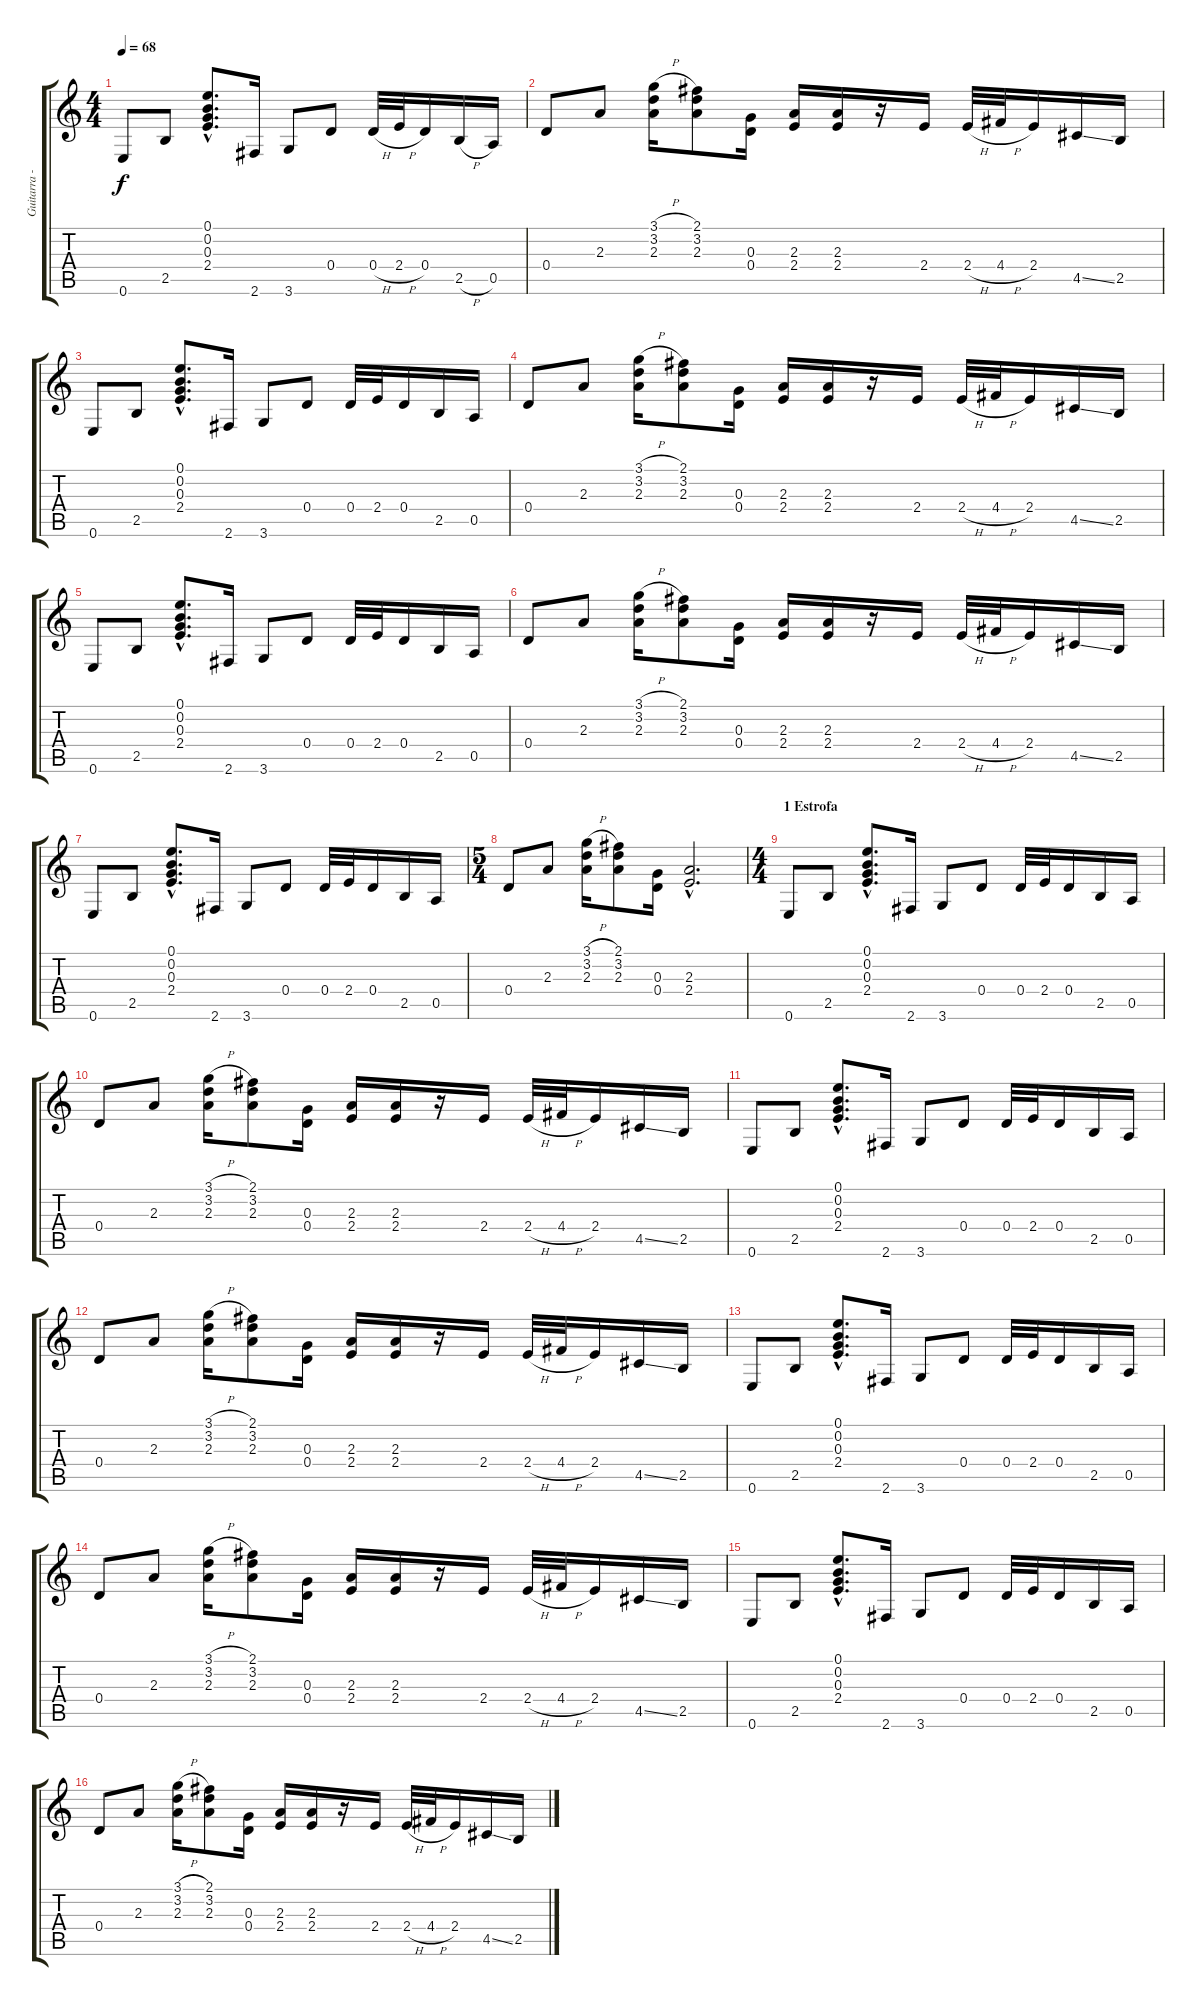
\track ("Guitarra - Gustavo Napoli" "Guitarra -") {instrument electricguitarclean}
\staff {score tabs}
\tuning (E4 B3 G3 D3 A2 E2) {hide}
\ts (4 4)
\tempo 68
\clef g2
\ks c
0.6.8{dy f instrument electricguitarclean} 2.5.8 (0.1{hac} 0.2{hac} 0.3{hac} 2.4{hac}).8{d} 2.6.16 3.6.8 0.4.8 0.4{h}.32 2.4{h}.32 0.4.16 2.5{h}.16 0.5.16 |
0.4.8 2.3.8 (3.1{h} 3.2 2.3).16 (2.1 3.2 2.3).8 (0.3 0.4).16 (2.3 2.4).16 (2.3 2.4).16 r.16 2.4.16 2.4{h}.32 4.4{h}.32 2.4.16 4.5{ss}.16 2.5.16 |
0.6.8 2.5.8 (0.1{hac} 0.2{hac} 0.3{hac} 2.4{hac}).8{d} 2.6.16 3.6.8 0.4.8 0.4.32 2.4.32 0.4.16 2.5.16 0.5.16 |
0.4.8 2.3.8 (3.1{h} 3.2 2.3).16 (2.1 3.2 2.3).8 (0.3 0.4).16 (2.3 2.4).16 (2.3 2.4).16 r.16 2.4.16 2.4{h}.32 4.4{h}.32 2.4.16 4.5{ss}.16 2.5.16 |
0.6.8 2.5.8 (0.1{hac} 0.2{hac} 0.3{hac} 2.4{hac}).8{d} 2.6.16 3.6.8 0.4.8 0.4.32 2.4.32 0.4.16 2.5.16 0.5.16 |
0.4.8 2.3.8 (3.1{h} 3.2 2.3).16 (2.1 3.2 2.3).8 (0.3 0.4).16 (2.3 2.4).16 (2.3 2.4).16 r.16 2.4.16 2.4{h}.32 4.4{h}.32 2.4.16 4.5{ss}.16 2.5.16 |
0.6.8 2.5.8 (0.1{hac} 0.2{hac} 0.3{hac} 2.4{hac}).8{d} 2.6.16 3.6.8 0.4.8 0.4.32 2.4.32 0.4.16 2.5.16 0.5.16 |
\ts (5 4)
0.4.8 2.3.8 (3.1{h} 3.2 2.3).16 (2.1 3.2 2.3).8 (0.3 0.4).16 (2.3{hac} 2.4{hac}).2{d} |
\ts (4 4)
\section ("" "1 Estrofa")
0.6.8 2.5.8 (0.1{hac} 0.2{hac} 0.3{hac} 2.4{hac}).8{d} 2.6.16 3.6.8 0.4.8 0.4.32 2.4.32 0.4.16 2.5.16 0.5.16 |
0.4.8 2.3.8 (3.1{h} 3.2 2.3).16 (2.1 3.2 2.3).8 (0.3 0.4).16 (2.3 2.4).16 (2.3 2.4).16 r.16 2.4.16 2.4{h}.32 4.4{h}.32 2.4.16 4.5{ss}.16 2.5.16 |
0.6.8 2.5.8 (0.1{hac} 0.2{hac} 0.3{hac} 2.4{hac}).8{d} 2.6.16 3.6.8 0.4.8 0.4.32 2.4.32 0.4.16 2.5.16 0.5.16 |
0.4.8 2.3.8 (3.1{h} 3.2 2.3).16 (2.1 3.2 2.3).8 (0.3 0.4).16 (2.3 2.4).16 (2.3 2.4).16 r.16 2.4.16 2.4{h}.32 4.4{h}.32 2.4.16 4.5{ss}.16 2.5.16 |
0.6.8 2.5.8 (0.1{hac} 0.2{hac} 0.3{hac} 2.4{hac}).8{d} 2.6.16 3.6.8 0.4.8 0.4.32 2.4.32 0.4.16 2.5.16 0.5.16 |
0.4.8 2.3.8 (3.1{h} 3.2 2.3).16 (2.1 3.2 2.3).8 (0.3 0.4).16 (2.3 2.4).16 (2.3 2.4).16 r.16 2.4.16 2.4{h}.32 4.4{h}.32 2.4.16 4.5{ss}.16 2.5.16 |
0.6.8 2.5.8 (0.1{hac} 0.2{hac} 0.3{hac} 2.4{hac}).8{d} 2.6.16 3.6.8 0.4.8 0.4.32 2.4.32 0.4.16 2.5.16 0.5.16 |
0.4.8 2.3.8 (3.1{h} 3.2 2.3).16 (2.1 3.2 2.3).8 (0.3 0.4).16 (2.3 2.4).16 (2.3 2.4).16 r.16 2.4.16 2.4{h}.32 4.4{h}.32 2.4.16 4.5{ss}.16 2.5.16
